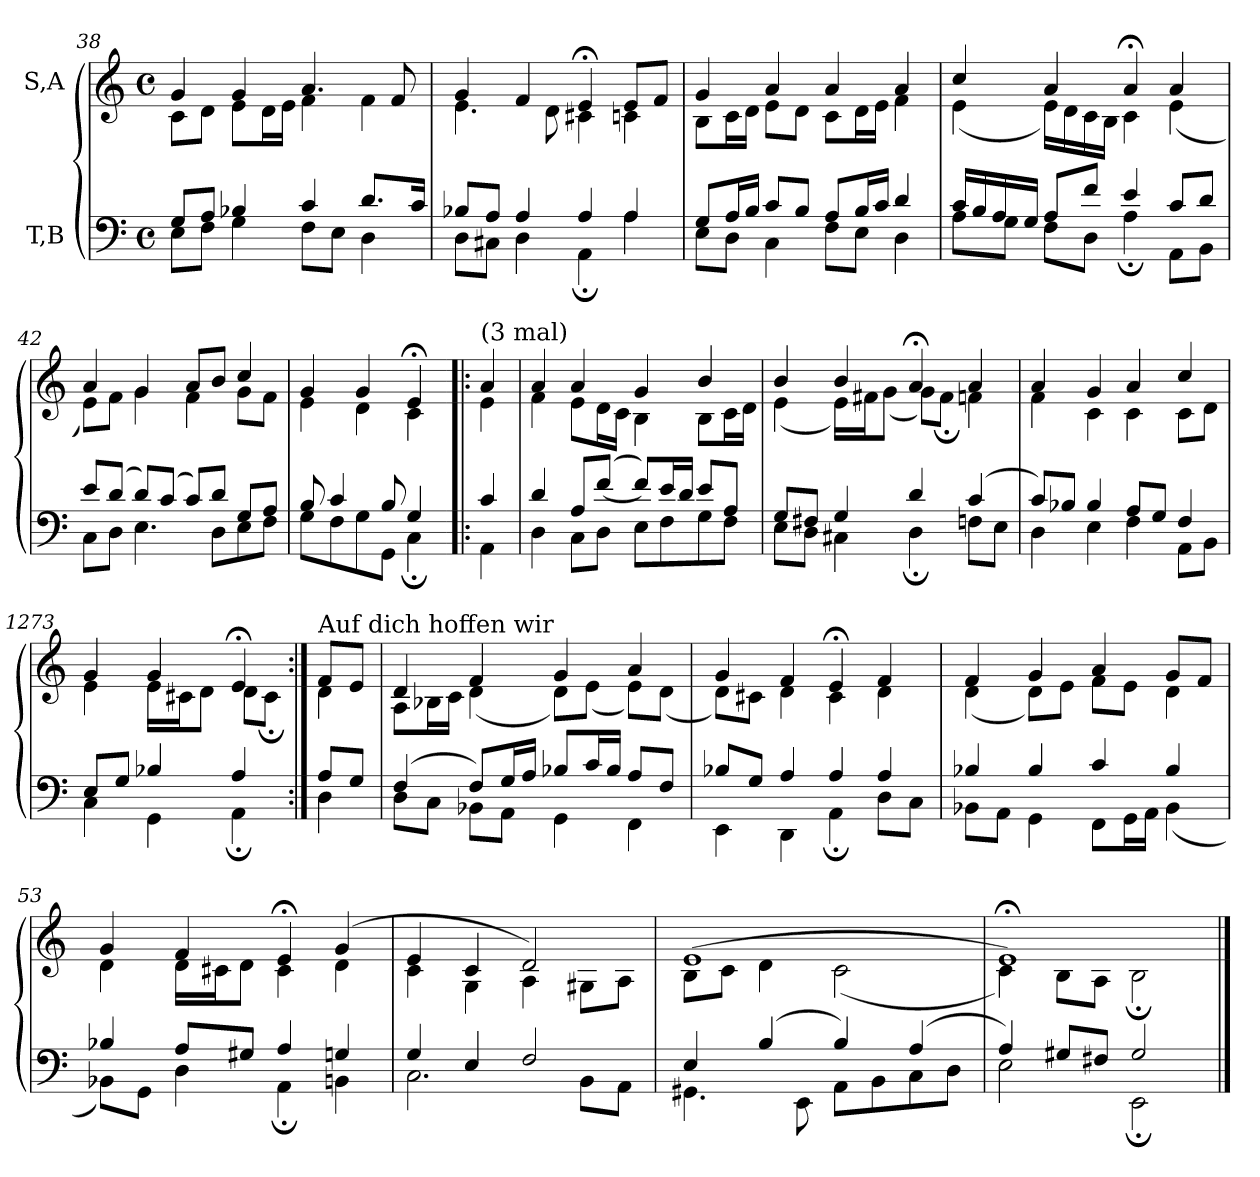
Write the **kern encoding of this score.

**kern	**kern
*part2	*part1
*staff2	*staff1
*I"T,B	*I"S,A
*clefF4	*clefG2
*k[]	*k[]
*M4/4	*M4/4
*met(c)	*met(c)
=38	=38
*^	*^
8GL	8EL	4g	8cL
8AJ	8FJ	.	8dJ
4B-X	4G	4g	8eL
.	.	.	16dL
.	.	.	16eJJ
4c	8FL	4.a	4f
.	8EJ	.	.
8.dL	4D	.	4f
.	.	8f	.
16cJk	.	.	.
=39	=39	=39	=39
8B-XL	8DL	4g	4.e
8AJ	8C#XJ	.	.
4A	4D	4f	.
.	.	.	8d
4A	4AA;	4e;<	4c#X
4A	4A	8eL	4cn
.	.	8fJ	.
=40	=40	=40	=40
8GL	8EL	4g	8BL
16AL	8DJ	.	16cL
16BJJ	.	.	16dJJ
8cL	4C	4a	8eL
8BJ	.	.	8dJ
8AL	8FL	4a	8cL
16BL	8EJ	.	16dL
16cJJ	.	.	16eJJ
4d	4D	4a	4f
=41	=41	=41	=41
16cLL	8AL	4cc	(<4e
16B	.	.	.
16A	8GJ	.	.
16GJJ	.	.	.
8AL	8FL	4a	16eLL)
.	.	.	16d
8fJ	8DJ	.	16c
.	.	.	16BJJ
4e	4A;	4a;<	4c
8cL	8AAL	4a	(<4e
8dJ	8BBJ	.	.
=42	=42	=42	=42
8eL	8CL	4a	8eL)
(>8dJ	8DJ	.	8fJ
8dL)	4.E	4g	4g
(>8cJ	.	.	.
8cL)	.	8aL	4f
8dJ	8DL	8bJ	.
8GL	8E	4cc	8gL
8AJ	8FJ	.	8fJ
=1268	=1268	=1268	=1268
8B	8GL	4g	4e
4c	8F	.	.
.	8G	4g	4d
8B	8GGJ	.	.
4G	4C;	4e;<	4c
=1269!|:	=1269!|:	=1269!|:	=1269!|:
!	!	!LO:TX:a:t=(3 mal)	!
4c	4AA	4a	4e
=45	=45	=45	=45
4d	4D	4a	4f
8AL	8CL	4a	8eL
(>(>8fJ	8DJ	.	16dL
.	.	.	16cJJ
8fL))	8EL	4g	4B
16eL	8F	.	.
16dJJ	.	.	.
8eL	8G	4b	8BL
8AJ	8FJ	.	16cL
.	.	.	16dJJ
=46	=46	=46	=46
8GL	8EL	4b	(<4e
8F#XJ	8DJ	.	.
4G	4C#X	4b	16eLL)
.	.	.	16f#XJ
.	.	.	(<8gJ
4d	4D;	4a;<	8gL)
.	.	.	8f#;J
(>4c	8FnL	4a	4fn
.	8EJ	.	.
=47	=47	=47	=47
8cL)	4D	4a	4f
8B-XJ	.	.	.
4B-	4E	4g	4c
8AL	4F	4a	4c
8GJ	.	.	.
4F	8AAL	4cc	8cL
.	8BBJ	.	8dJ
=1273	=1273	=1273	=1273
8EL	4C	4g	4e
8GJ	.	.	.
4B-X	4GG	4g	16eLL
.	.	.	16c#XJ
.	.	.	8dJ
4A	4AA;	4e;<	8dL
.	.	.	8c#;J
=1274:|!	=1274:|!	=1274:|!	=1274:|!
!	!	!LO:TX:a:t=Auf dich hoffen wir	!
8AL	4D	8fL	4d
8GJ	.	8eJ	.
=50	=50	=50	=50
(>4F	8DL	4d	8AL
.	8CJ	.	16B-XL
.	.	.	16cJJ
8FL)	8BB-XL	4f	(<4d
16GL	8AAJ	.	.
16AJJ	.	.	.
8B-XL	4GG	4g	8dL)
16cL	.	.	(<8eJ
16B-JJ	.	.	.
8AL	4FF	4a	8eL)
8FJ	.	.	(<8dJ
=51	=51	=51	=51
8B-XL	4EE	4g	8dL)
8GJ	.	.	8c#XJ
4A	4DD	4f	4d
4A	4AA;	4e;<	4c#
4A	8DL	4f	4d
.	8CJ	.	.
=52	=52	=52	=52
4B-X	8BB-XL	4f	(<4d
.	8AAJ	.	.
4B-	4GG	4g	8dL)
.	.	.	8eJ
4c	8FFL	4a	8fL
.	16GGL	.	8eJ
.	16AAJJ	.	.
4B-	(<4BB-	8gL	4d
.	.	8fJ	.
=53	=53	=53	=53
4B-X	8BB-XL)	4g	4d
.	8GGJ	.	.
8AL	4D	4f	16dLL
.	.	.	16c#XJ
8G#XJ	.	.	8dJ
4A	4AA;	4e;<	4c#
4Gn	4BBn	(>4g	4d
=54	=54	=54	=54
4G	2.C	4e	4c
4E	.	4c	4G
2F	.	2d)	4A
.	8BBL	.	8G#XL
.	8AAJ	.	8AJ
=55	=55	=55	=55
4E	4.GG#X	(>1e	8BL
.	.	.	8cJ
(>4B	.	.	4d
.	8EE	.	.
4B)	8AAL	.	(<2c
.	8BB	.	.
(>4A	8C	.	.
.	8DJ	.	.
=56	=56	=56	=56
4A)	2E	1e;<)	4c)
8G#XL	.	.	8BL
8F#XJ	.	.	8AJ
2G#	2EE;	.	2B;
*v	*v	*	*
*	*v	*v
==	==
*-	*-
